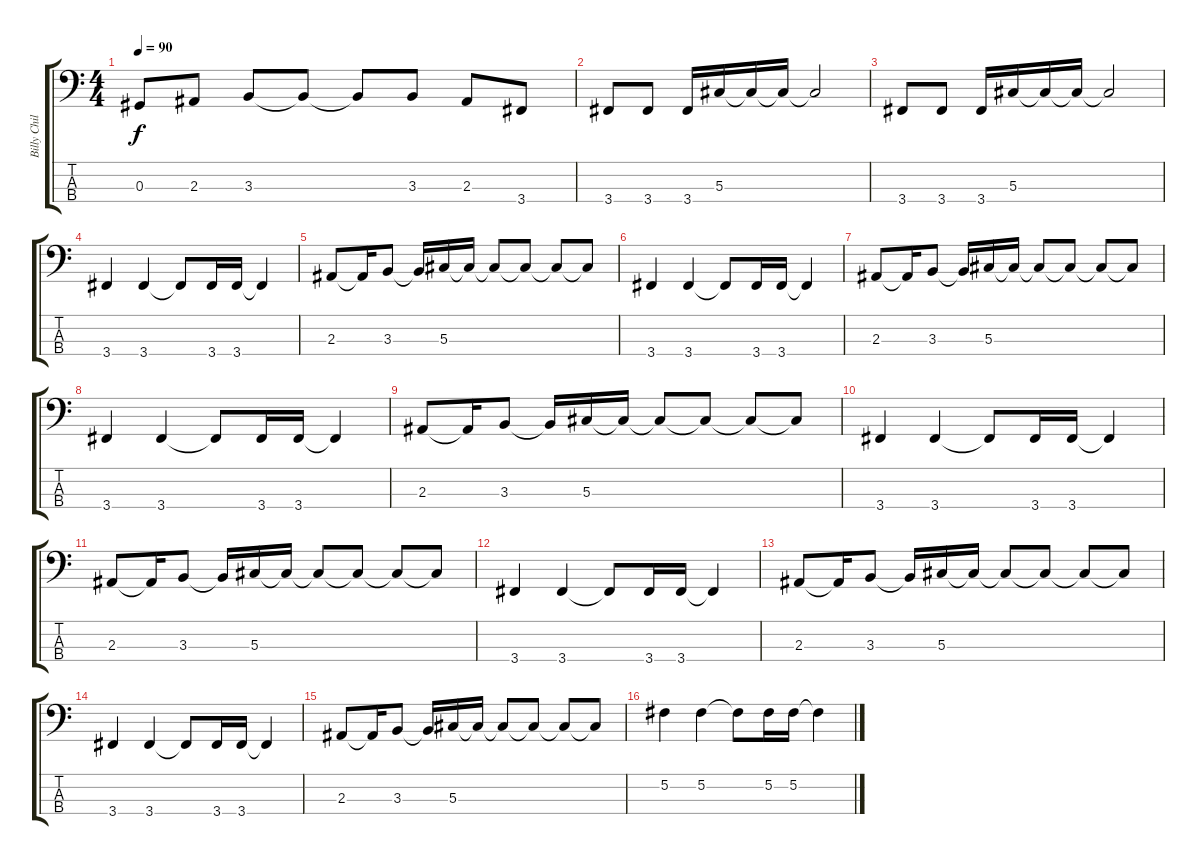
\track ("Billy Childs" "Billy Chil") {instrument electricbasspick}
\staff {score tabs}
\tuning (Gb2 Db2 Ab1 Eb1) {hide}
\ts (4 4)
\tempo 90
\clef f4
\ks c
0.3.8{dy f} 2.3.8 3.3.8 3.3{t}.8 3.3{t}.8 3.3.8 2.3.8 3.4.8 |
3.4.8 3.4.8 3.4.16 5.3.16 5.3{t}.16 5.3{t}.16 5.3{t}.2 |
3.4.8 3.4.8 3.4.16 5.3.16 5.3{t}.16 5.3{t}.16 5.3{t}.2 |
3.4.4 3.4.4 3.4{t}.8 3.4.16 3.4.16 3.4{t}.4 |
2.3.8 2.3{t}.16 3.3.8 3.3{t}.16 5.3.16 5.3{t}.16 5.3{t}.8 5.3{t}.8 5.3{t}.8 5.3{t}.8 |
3.4.4 3.4.4 3.4{t}.8 3.4.16 3.4.16 3.4{t}.4 |
2.3.8 2.3{t}.16 3.3.8 3.3{t}.16 5.3.16 5.3{t}.16 5.3{t}.8 5.3{t}.8 5.3{t}.8 5.3{t}.8 |
3.4.4 3.4.4 3.4{t}.8 3.4.16 3.4.16 3.4{t}.4 |
2.3.8 2.3{t}.16 3.3.8 3.3{t}.16 5.3.16 5.3{t}.16 5.3{t}.8 5.3{t}.8 5.3{t}.8 5.3{t}.8 |
3.4.4 3.4.4 3.4{t}.8 3.4.16 3.4.16 3.4{t}.4 |
2.3.8 2.3{t}.16 3.3.8 3.3{t}.16 5.3.16 5.3{t}.16 5.3{t}.8 5.3{t}.8 5.3{t}.8 5.3{t}.8 |
3.4.4 3.4.4 3.4{t}.8 3.4.16 3.4.16 3.4{t}.4 |
2.3.8 2.3{t}.16 3.3.8 3.3{t}.16 5.3.16 5.3{t}.16 5.3{t}.8 5.3{t}.8 5.3{t}.8 5.3{t}.8 |
3.4.4 3.4.4 3.4{t}.8 3.4.16 3.4.16 3.4{t}.4 |
2.3.8 2.3{t}.16 3.3.8 3.3{t}.16 5.3.16 5.3{t}.16 5.3{t}.8 5.3{t}.8 5.3{t}.8 5.3{t}.8 |
5.2.4 5.2.4 5.2{t}.8 5.2.16 5.2.16 5.2{t}.4
